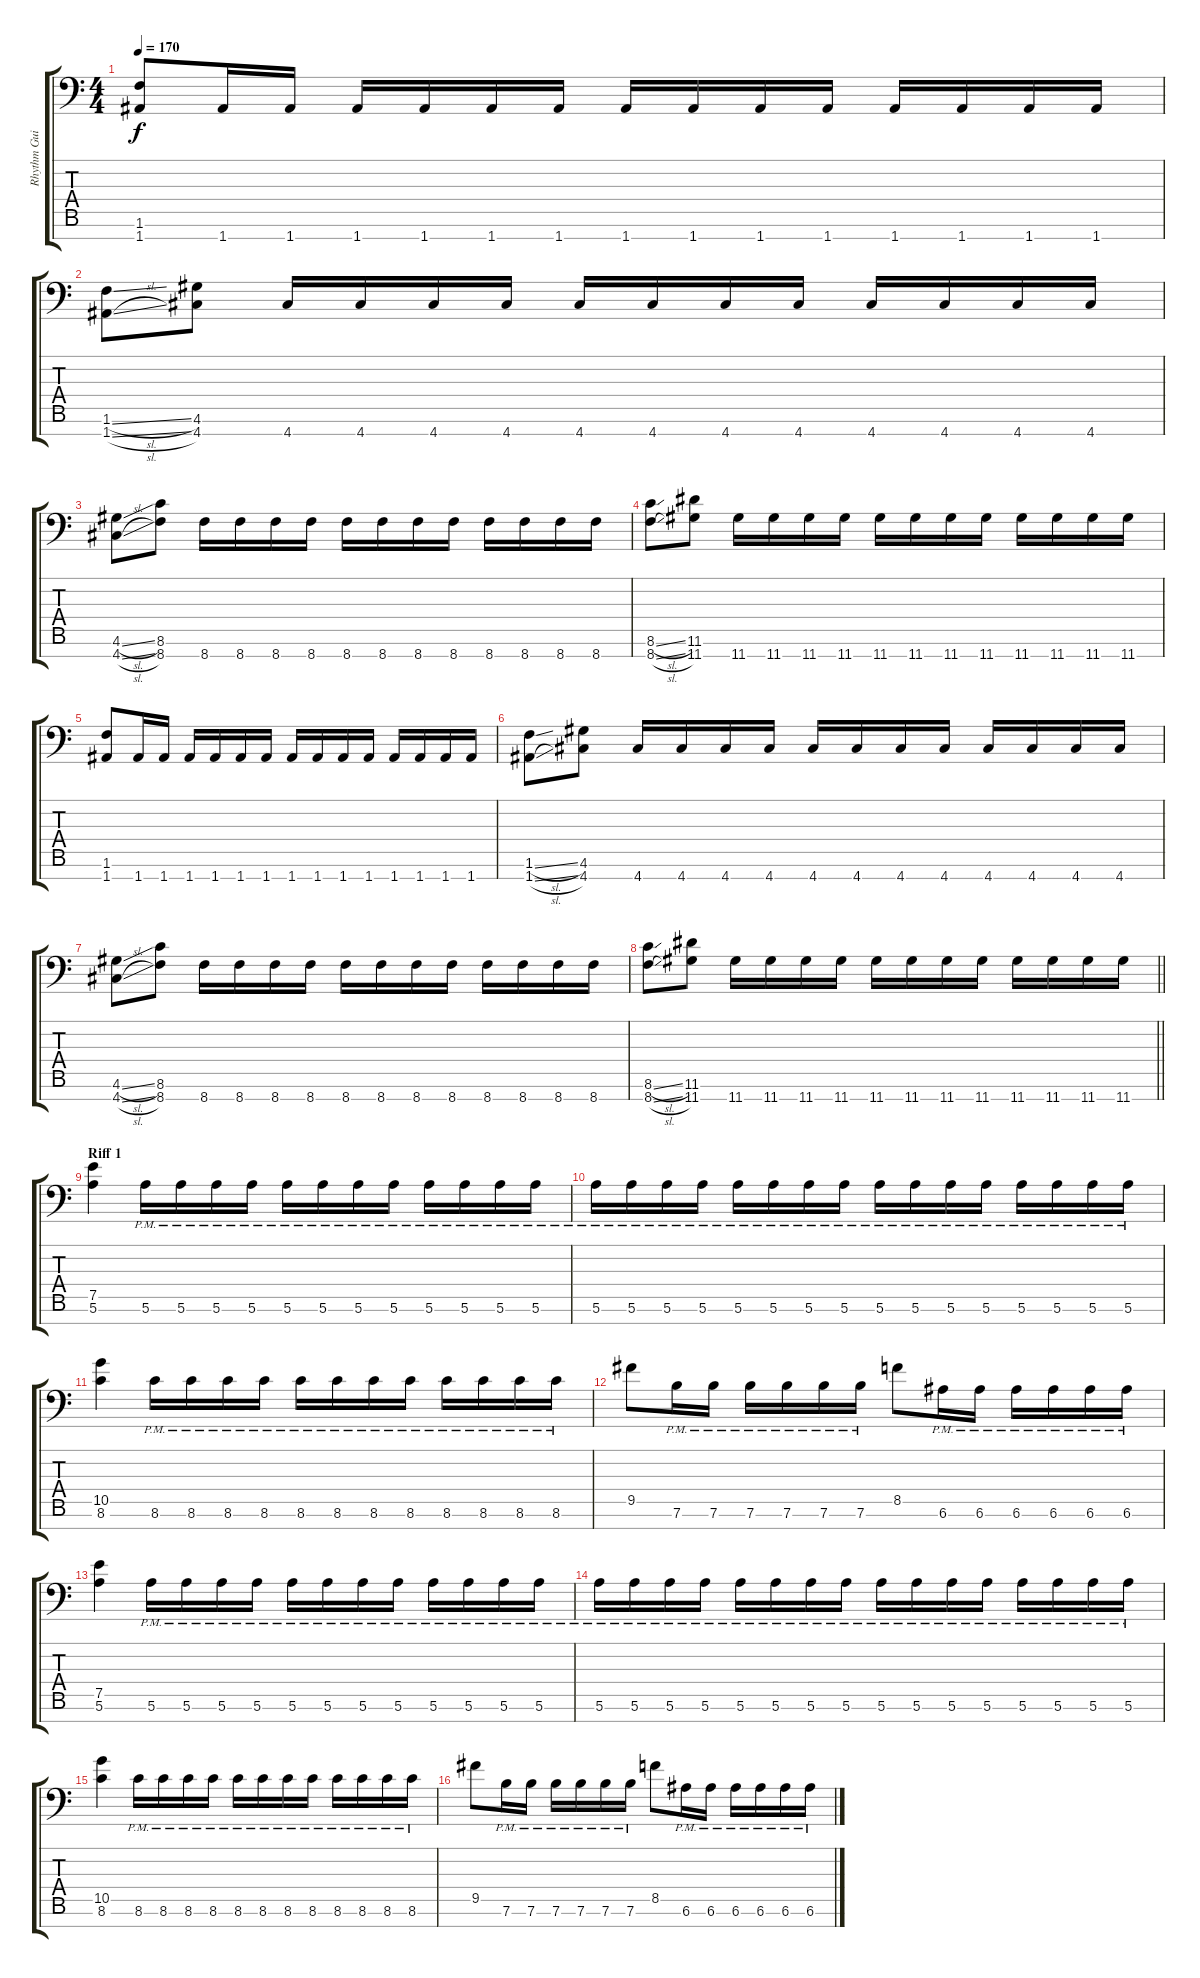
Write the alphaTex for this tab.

\track ("Rhythm Guitar 2" "Rhythm Gui") {instrument overdrivenguitar}
\staff {score tabs}
\tuning (E4 B3 G3 D3 A2 E2 A1) {hide}
\ts (4 4)
\tempo 170
\clef f4
\ks c
(1.6 1.7).8{dy f} 1.7.16 1.7.16 1.7.16 1.7.16 1.7.16 1.7.16 1.7.16 1.7.16 1.7.16 1.7.16 1.7.16 1.7.16 1.7.16 1.7.16 |
(1.6{sl} 1.7{sl}).8 (4.6 4.7).8 4.7.16 4.7.16 4.7.16 4.7.16 4.7.16 4.7.16 4.7.16 4.7.16 4.7.16 4.7.16 4.7.16 4.7.16 |
(4.6{sl} 4.7{sl}).8 (8.6 8.7).8 8.7.16 8.7.16 8.7.16 8.7.16 8.7.16 8.7.16 8.7.16 8.7.16 8.7.16 8.7.16 8.7.16 8.7.16 |
(8.6{sl} 8.7{sl}).8 (11.6 11.7).8 11.7.16 11.7.16 11.7.16 11.7.16 11.7.16 11.7.16 11.7.16 11.7.16 11.7.16 11.7.16 11.7.16 11.7.16 |
(1.6 1.7).8 1.7.16 1.7.16 1.7.16 1.7.16 1.7.16 1.7.16 1.7.16 1.7.16 1.7.16 1.7.16 1.7.16 1.7.16 1.7.16 1.7.16 |
(1.6{sl} 1.7{sl}).8 (4.6 4.7).8 4.7.16 4.7.16 4.7.16 4.7.16 4.7.16 4.7.16 4.7.16 4.7.16 4.7.16 4.7.16 4.7.16 4.7.16 |
(4.6{sl} 4.7{sl}).8 (8.6 8.7).8 8.7.16 8.7.16 8.7.16 8.7.16 8.7.16 8.7.16 8.7.16 8.7.16 8.7.16 8.7.16 8.7.16 8.7.16 |
\barLineRight lightlight
(8.6{sl} 8.7{sl}).8 (11.6 11.7).8 11.7.16 11.7.16 11.7.16 11.7.16 11.7.16 11.7.16 11.7.16 11.7.16 11.7.16 11.7.16 11.7.16 11.7.16 |
\section ("" "Riff 1")
(7.5 5.6).4 5.6{pm}.16 5.6{pm}.16 5.6{pm}.16 5.6{pm}.16 5.6{pm}.16 5.6{pm}.16 5.6{pm}.16 5.6{pm}.16 5.6{pm}.16 5.6{pm}.16 5.6{pm}.16 5.6{pm}.16 |
5.6{pm}.16 5.6{pm}.16 5.6{pm}.16 5.6{pm}.16 5.6{pm}.16 5.6{pm}.16 5.6{pm}.16 5.6{pm}.16 5.6{pm}.16 5.6{pm}.16 5.6{pm}.16 5.6{pm}.16 5.6{pm}.16 5.6{pm}.16 5.6{pm}.16 5.6{pm}.16 |
(10.5 8.6).4 8.6{pm}.16 8.6{pm}.16 8.6{pm}.16 8.6{pm}.16 8.6{pm}.16 8.6{pm}.16 8.6{pm}.16 8.6{pm}.16 8.6{pm}.16 8.6{pm}.16 8.6{pm}.16 8.6{pm}.16 |
9.5.8 7.6{pm}.16 7.6{pm}.16 7.6{pm}.16 7.6{pm}.16 7.6{pm}.16 7.6{pm}.16 8.5.8 6.6{pm}.16 6.6{pm}.16 6.6{pm}.16 6.6{pm}.16 6.6{pm}.16 6.6{pm}.16 |
(7.5 5.6).4 5.6{pm}.16 5.6{pm}.16 5.6{pm}.16 5.6{pm}.16 5.6{pm}.16 5.6{pm}.16 5.6{pm}.16 5.6{pm}.16 5.6{pm}.16 5.6{pm}.16 5.6{pm}.16 5.6{pm}.16 |
5.6{pm}.16 5.6{pm}.16 5.6{pm}.16 5.6{pm}.16 5.6{pm}.16 5.6{pm}.16 5.6{pm}.16 5.6{pm}.16 5.6{pm}.16 5.6{pm}.16 5.6{pm}.16 5.6{pm}.16 5.6{pm}.16 5.6{pm}.16 5.6{pm}.16 5.6{pm}.16 |
(10.5 8.6).4 8.6{pm}.16 8.6{pm}.16 8.6{pm}.16 8.6{pm}.16 8.6{pm}.16 8.6{pm}.16 8.6{pm}.16 8.6{pm}.16 8.6{pm}.16 8.6{pm}.16 8.6{pm}.16 8.6{pm}.16 |
9.5.8 7.6{pm}.16 7.6{pm}.16 7.6{pm}.16 7.6{pm}.16 7.6{pm}.16 7.6{pm}.16 8.5.8 6.6{pm}.16 6.6{pm}.16 6.6{pm}.16 6.6{pm}.16 6.6{pm}.16 6.6{pm}.16
